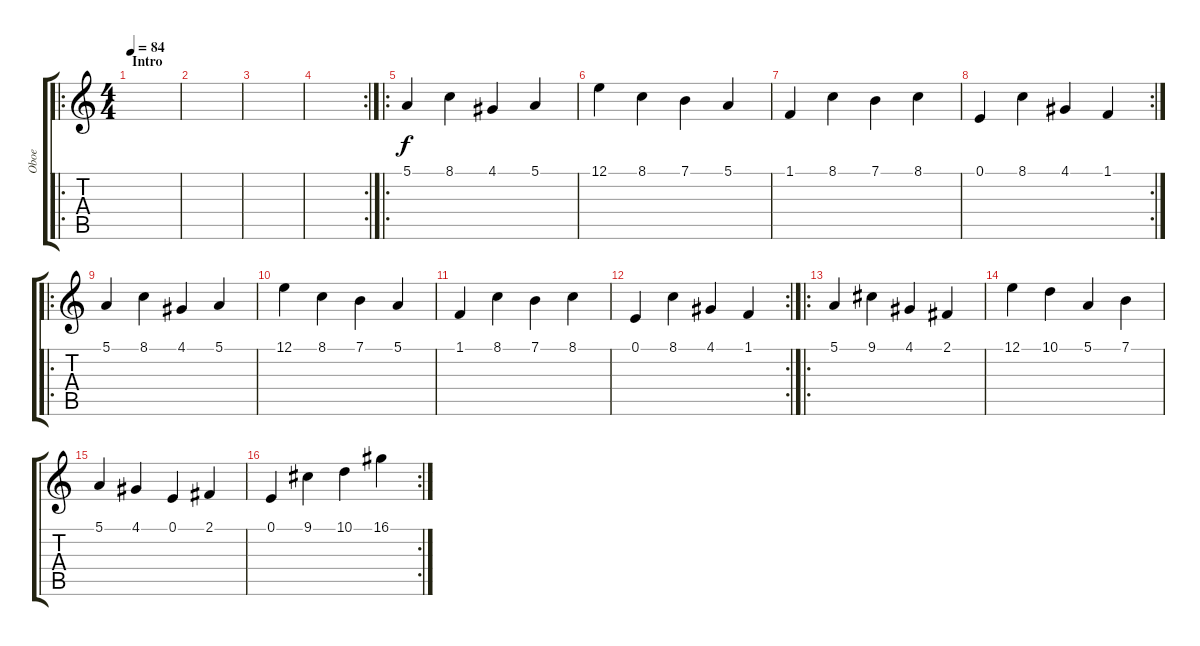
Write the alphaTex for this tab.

\track ("Oboe" "Oboe") {instrument oboe}
\staff {score tabs}
\tuning (E4 B3 G3 D3 A2 E2) {hide}
\ro
\ts (4 4)
\section ("" "Intro")
\tempo 84
\clef g2
\ks c
|
|
|
\rc 2
|
\ro
5.1.4 8.1.4 4.1.4 5.1.4 |
12.1.4 8.1.4 7.1.4 5.1.4 |
1.1.4 8.1.4 7.1.4 8.1.4 |
\rc 2
0.1.4 8.1.4 4.1.4 1.1.4 |
\ro
5.1.4 8.1.4 4.1.4 5.1.4 |
12.1.4 8.1.4 7.1.4 5.1.4 |
1.1.4 8.1.4 7.1.4 8.1.4 |
\rc 2
0.1.4 8.1.4 4.1.4 1.1.4 |
\ro
5.1.4{dy f} 9.1.4 4.1.4 2.1.4 |
12.1.4 10.1.4 5.1.4 7.1.4 |
5.1.4 4.1.4 0.1.4 2.1.4 |
\rc 2
0.1.4 9.1.4 10.1.4 16.1.4
